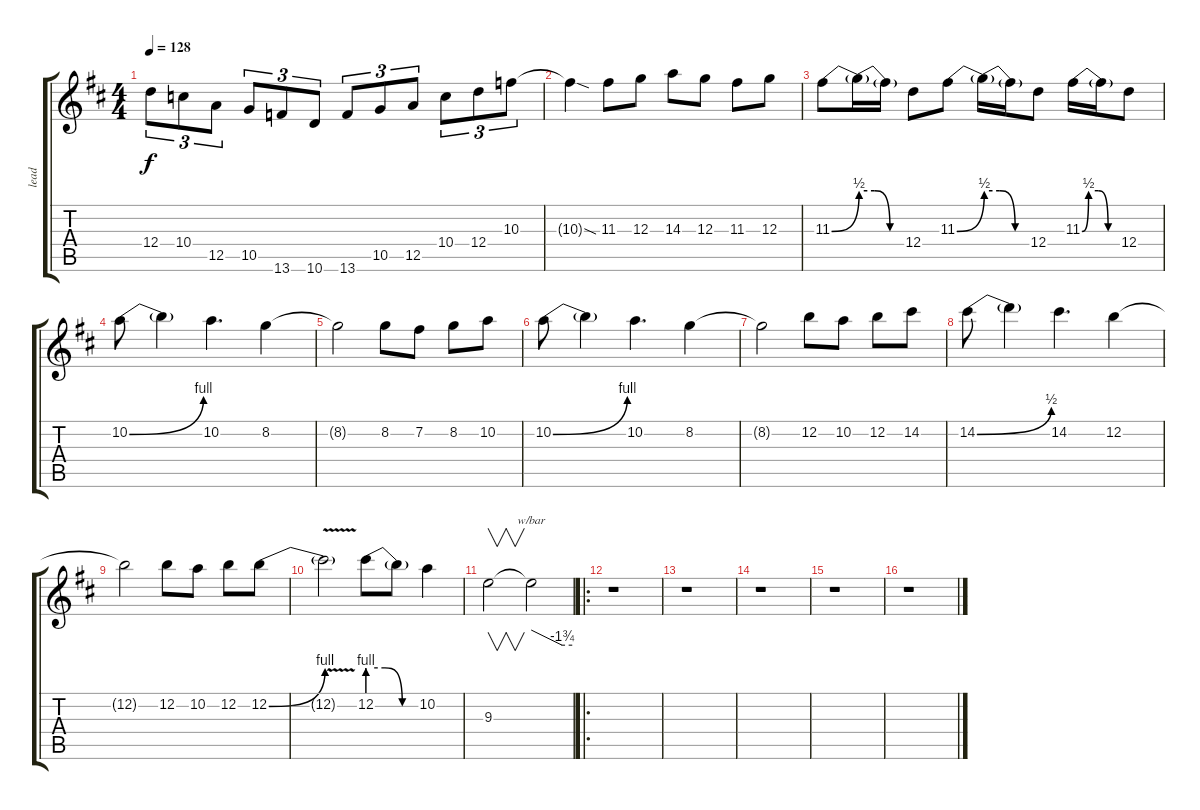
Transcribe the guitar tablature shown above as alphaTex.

\track ("lead" "lead") {instrument distortionguitar}
\staff {score tabs}
\tuning (E4 B3 G3 D3 A2 E2) {hide}
\ts (4 4)
\tempo 128
\clef g2
\ks d
12.4.8{tu (3 2) dy f} 10.4.8{tu (3 2)} 12.5.8{tu (3 2)} 10.5.8{tu (3 2)} 13.6.8{tu (3 2)} 10.6.8{tu (3 2)} 13.6.8{tu (3 2)} 10.5.8{tu (3 2)} 12.5.8{tu (3 2)} 10.4.8{tu (3 2)} 12.4.8{tu (3 2)} 10.3.8{tu (3 2)} |
10.3{sod t}.4 11.3.8 12.3.8 14.3.8 12.3.8 11.3.8 12.3.8 |
11.3{be (bend 0 0 60 2)}.8 11.3{be (custom 0 2 20 2 40 0 60 0) t}.16 11.3{t}.16 12.4.8 11.3{be (bend 0 0 60 2)}.8 11.3{be (custom 0 2 20 2 40 0 60 0) t}.16 11.3{t}.16 12.4.8 11.3{be (custom 0 0 10 2 25 2 40 0 60 0)}.16 11.3{t}.16 12.4.8 |
10.2{be (bend 0 0 60 4)}.8 10.2{t}.4 10.2.4{d} 8.2.4 |
8.2{t}.2 8.2.8 7.2.8 8.2.8 10.2.8 |
10.2{be (bend 0 0 60 4)}.8 10.2{t}.4 10.2.4{d} 8.2.4 |
8.2{t}.2 12.2.8 10.2.8 12.2.8 14.2.8 |
14.2{be (bend 0 0 60 2)}.8 14.2{t}.4 14.2.4{d} 12.2.4 |
12.2{t}.2 12.2.8 10.2.8 12.2.8 12.2{be (bend 0 0 60 4)}.8 |
12.2{v t}.2 12.2{be (custom 0 4 20 4 40 0 60 0)}.8 12.2{t}.8 10.2.4 |
9.3.2{v} 9.3{t}.2{tbe (custom default 0 0 45 -7 60 -7)} |
\ro
r.1 |
r.1 |
r.1 |
r.1 |
r.1
